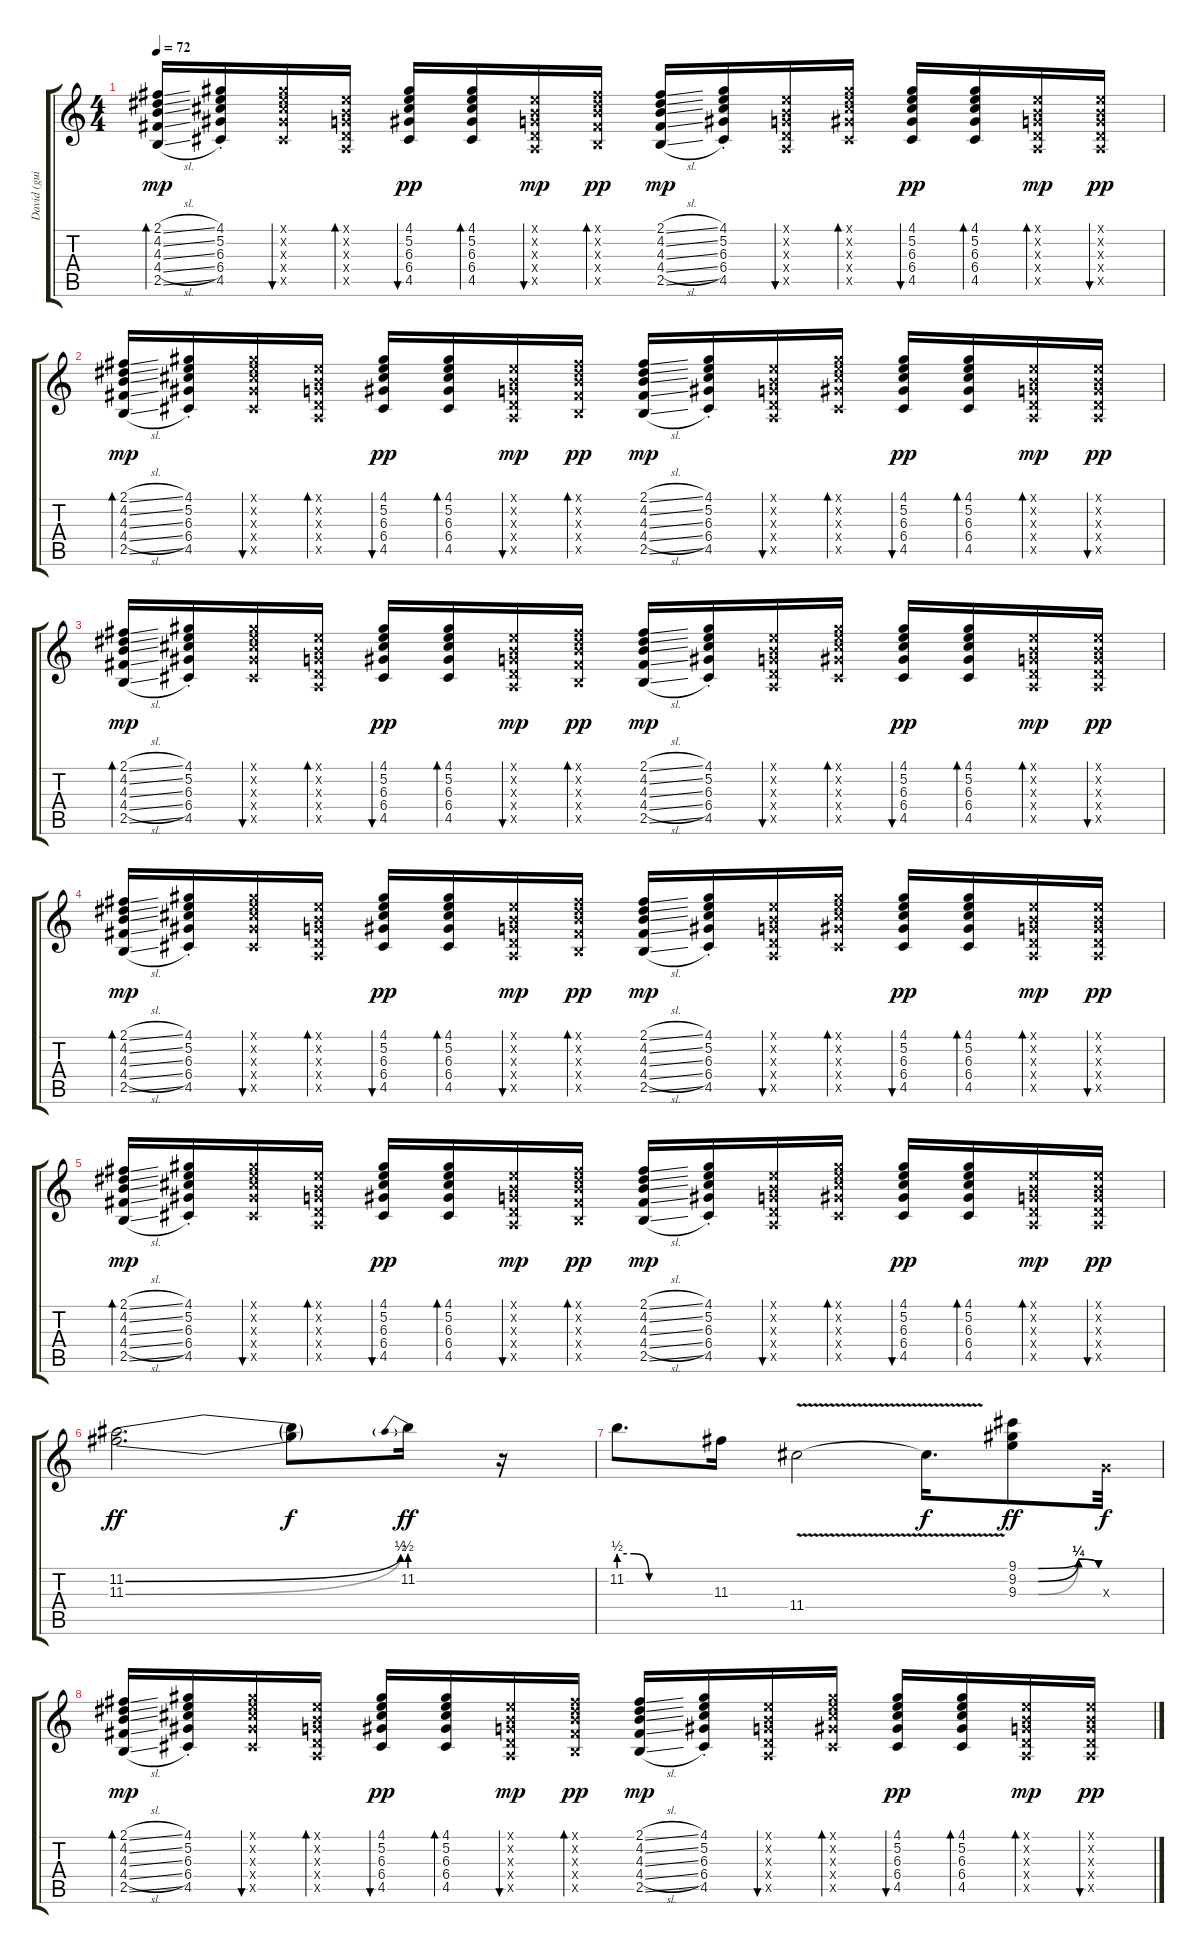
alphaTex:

\track ("David (guitar dist.)" "David (gui") {instrument distortionguitar}
\staff {score tabs}
\tuning (E4 B3 G3 D3 A2 E2) {hide}
\ts (4 4)
\tempo 72
\clef g2
\ks c
(2.1{sl} 4.2{sl} 4.3{sl} 4.4{sl} 2.5{sl}).16{bd 30 dy mp} (4.1{st} 5.2{st} 6.3{st} 6.4{st} 4.5{st}).16 (4.1{x} 5.2{x} 6.3{x} 6.4{x} 4.5{x}).16{bu 30} (0.1{x} 0.2{x} 0.3{x} 0.4{x} 0.5{x}).16{bd 30} (4.1 5.2 6.3 6.4 4.5).16{bu 30 dy pp} (4.1 5.2 6.3 6.4 4.5).16{bd 30} (0.1{x} 0.2{x} 0.3{x} 0.4{x} 0.5{x}).16{bu 30 dy mp} (2.1{x} 4.2{x} 4.3{x} 4.4{x} 2.5{x}).16{bd 30 dy pp} (2.1{sl} 4.2{sl} 4.3{sl} 4.4{sl} 2.5{sl}).16{dy mp} (4.1{st} 5.2 6.3{st} 6.4{st} 4.5{st}).16 (0.1{x} 0.2{x} 0.3{x} 0.4{x} 0.5{x}).16{bu 30} (4.1{x} 5.2{x} 6.3{x} 6.4{x} 4.5{x}).16{bd 30} (4.1 5.2 6.3 6.4 4.5).16{bu 30 dy pp} (4.1 5.2 6.3 6.4 4.5).16{bd 30} (0.1{x} 0.2{x} 0.3{x} 0.4{x} 0.5{x}).16{bd 30 dy mp} (0.1{x} 0.2{x} 0.3{x} 0.4{x} 0.5{x}).16{bu 30 dy pp} |
(2.1{sl} 4.2{sl} 4.3{sl} 4.4{sl} 2.5{sl}).16{bd 30 dy mp} (4.1{st} 5.2{st} 6.3{st} 6.4{st} 4.5{st}).16 (4.1{x} 5.2{x} 6.3{x} 6.4{x} 4.5{x}).16{bu 30} (0.1{x} 0.2{x} 0.3{x} 0.4{x} 0.5{x}).16{bd 30} (4.1 5.2 6.3 6.4 4.5).16{bu 30 dy pp} (4.1 5.2 6.3 6.4 4.5).16{bd 30} (0.1{x} 0.2{x} 0.3{x} 0.4{x} 0.5{x}).16{bu 30 dy mp} (2.1{x} 4.2{x} 4.3{x} 4.4{x} 2.5{x}).16{bd 30 dy pp} (2.1{sl} 4.2{sl} 4.3{sl} 4.4{sl} 2.5{sl}).16{dy mp} (4.1{st} 5.2 6.3{st} 6.4{st} 4.5{st}).16 (0.1{x} 0.2{x} 0.3{x} 0.4{x} 0.5{x}).16{bu 30} (4.1{x} 5.2{x} 6.3{x} 6.4{x} 4.5{x}).16{bd 30} (4.1 5.2 6.3 6.4 4.5).16{bu 30 dy pp} (4.1 5.2 6.3 6.4 4.5).16{bd 30} (0.1{x} 0.2{x} 0.3{x} 0.4{x} 0.5{x}).16{bd 30 dy mp} (0.1{x} 0.2{x} 0.3{x} 0.4{x} 0.5{x}).16{bu 30 dy pp} |
(2.1{sl} 4.2{sl} 4.3{sl} 4.4{sl} 2.5{sl}).16{bd 30 dy mp} (4.1{st} 5.2{st} 6.3{st} 6.4{st} 4.5{st}).16 (4.1{x} 5.2{x} 6.3{x} 6.4{x} 4.5{x}).16{bu 30} (0.1{x} 0.2{x} 0.3{x} 0.4{x} 0.5{x}).16{bd 30} (4.1 5.2 6.3 6.4 4.5).16{bu 30 dy pp} (4.1 5.2 6.3 6.4 4.5).16{bd 30} (0.1{x} 0.2{x} 0.3{x} 0.4{x} 0.5{x}).16{bu 30 dy mp} (2.1{x} 4.2{x} 4.3{x} 4.4{x} 2.5{x}).16{bd 30 dy pp} (2.1{sl} 4.2{sl} 4.3{sl} 4.4{sl} 2.5{sl}).16{dy mp} (4.1{st} 5.2 6.3{st} 6.4{st} 4.5{st}).16 (0.1{x} 0.2{x} 0.3{x} 0.4{x} 0.5{x}).16{bu 30} (4.1{x} 5.2{x} 6.3{x} 6.4{x} 4.5{x}).16{bd 30} (4.1 5.2 6.3 6.4 4.5).16{bu 30 dy pp} (4.1 5.2 6.3 6.4 4.5).16{bd 30} (0.1{x} 0.2{x} 0.3{x} 0.4{x} 0.5{x}).16{bd 30 dy mp} (0.1{x} 0.2{x} 0.3{x} 0.4{x} 0.5{x}).16{bu 30 dy pp} |
(2.1{sl} 4.2{sl} 4.3{sl} 4.4{sl} 2.5{sl}).16{bd 30 dy mp} (4.1{st} 5.2{st} 6.3{st} 6.4{st} 4.5{st}).16 (4.1{x} 5.2{x} 6.3{x} 6.4{x} 4.5{x}).16{bu 30} (0.1{x} 0.2{x} 0.3{x} 0.4{x} 0.5{x}).16{bd 30} (4.1 5.2 6.3 6.4 4.5).16{bu 30 dy pp} (4.1 5.2 6.3 6.4 4.5).16{bd 30} (0.1{x} 0.2{x} 0.3{x} 0.4{x} 0.5{x}).16{bu 30 dy mp} (2.1{x} 4.2{x} 4.3{x} 4.4{x} 2.5{x}).16{bd 30 dy pp} (2.1{sl} 4.2{sl} 4.3{sl} 4.4{sl} 2.5{sl}).16{dy mp} (4.1{st} 5.2 6.3{st} 6.4{st} 4.5{st}).16 (0.1{x} 0.2{x} 0.3{x} 0.4{x} 0.5{x}).16{bu 30} (4.1{x} 5.2{x} 6.3{x} 6.4{x} 4.5{x}).16{bd 30} (4.1 5.2 6.3 6.4 4.5).16{bu 30 dy pp} (4.1 5.2 6.3 6.4 4.5).16{bd 30} (0.1{x} 0.2{x} 0.3{x} 0.4{x} 0.5{x}).16{bd 30 dy mp} (0.1{x} 0.2{x} 0.3{x} 0.4{x} 0.5{x}).16{bu 30 dy pp} |
(2.1{sl} 4.2{sl} 4.3{sl} 4.4{sl} 2.5{sl}).16{bd 30 dy mp} (4.1{st} 5.2{st} 6.3{st} 6.4{st} 4.5{st}).16 (4.1{x} 5.2{x} 6.3{x} 6.4{x} 4.5{x}).16{bu 30} (0.1{x} 0.2{x} 0.3{x} 0.4{x} 0.5{x}).16{bd 30} (4.1 5.2 6.3 6.4 4.5).16{bu 30 dy pp} (4.1 5.2 6.3 6.4 4.5).16{bd 30} (0.1{x} 0.2{x} 0.3{x} 0.4{x} 0.5{x}).16{bu 30 dy mp} (2.1{x} 4.2{x} 4.3{x} 4.4{x} 2.5{x}).16{bd 30 dy pp} (2.1{sl} 4.2{sl} 4.3{sl} 4.4{sl} 2.5{sl}).16{dy mp} (4.1{st} 5.2 6.3{st} 6.4{st} 4.5{st}).16 (0.1{x} 0.2{x} 0.3{x} 0.4{x} 0.5{x}).16{bu 30} (4.1{x} 5.2{x} 6.3{x} 6.4{x} 4.5{x}).16{bd 30} (4.1 5.2 6.3 6.4 4.5).16{bu 30 dy pp} (4.1 5.2 6.3 6.4 4.5).16{bd 30} (0.1{x} 0.2{x} 0.3{x} 0.4{x} 0.5{x}).16{bd 30 dy mp} (0.1{x} 0.2{x} 0.3{x} 0.4{x} 0.5{x}).16{bu 30 dy pp} |
(11.2{be (bend 0 0 60 2)} 11.3{be (bend 0 0 60 2)}).2{d dy ff} (11.2{t} 11.3{t}).8{dy f} 11.2{be (prebend 0 2 60 2)}.16{dy ff} r.16 |
11.2{be (custom 0 2 10 2 20 0 60 0)}.8{d} 11.3.16 11.4{v}.2 11.4{t}.16{d dy f} (9.1{be (custom 0 0 15 0 45 1 60 0)} 9.2{be (custom 0 0 15 0 45 1 60 0)} 9.3{be (custom 0 0 15 0 45 1 60 0)}).8{dy ff} 0.3{x}.32{dy f} |
(2.1{sl} 4.2{sl} 4.3{sl} 4.4{sl} 2.5{sl}).16{bd 30 dy mp} (4.1{st} 5.2{st} 6.3{st} 6.4{st} 4.5{st}).16 (4.1{x} 5.2{x} 6.3{x} 6.4{x} 4.5{x}).16{bu 30} (0.1{x} 0.2{x} 0.3{x} 0.4{x} 0.5{x}).16{bd 30} (4.1 5.2 6.3 6.4 4.5).16{bu 30 dy pp} (4.1 5.2 6.3 6.4 4.5).16{bd 30} (0.1{x} 0.2{x} 0.3{x} 0.4{x} 0.5{x}).16{bu 30 dy mp} (2.1{x} 4.2{x} 4.3{x} 4.4{x} 2.5{x}).16{bd 30 dy pp} (2.1{sl} 4.2{sl} 4.3{sl} 4.4{sl} 2.5{sl}).16{dy mp} (4.1{st} 5.2 6.3{st} 6.4{st} 4.5{st}).16 (0.1{x} 0.2{x} 0.3{x} 0.4{x} 0.5{x}).16{bu 30} (4.1{x} 5.2{x} 6.3{x} 6.4{x} 4.5{x}).16{bd 30} (4.1 5.2 6.3 6.4 4.5).16{bu 30 dy pp} (4.1 5.2 6.3 6.4 4.5).16{bd 30} (0.1{x} 0.2{x} 0.3{x} 0.4{x} 0.5{x}).16{bd 30 dy mp} (0.1{x} 0.2{x} 0.3{x} 0.4{x} 0.5{x}).16{bu 30 dy pp}
